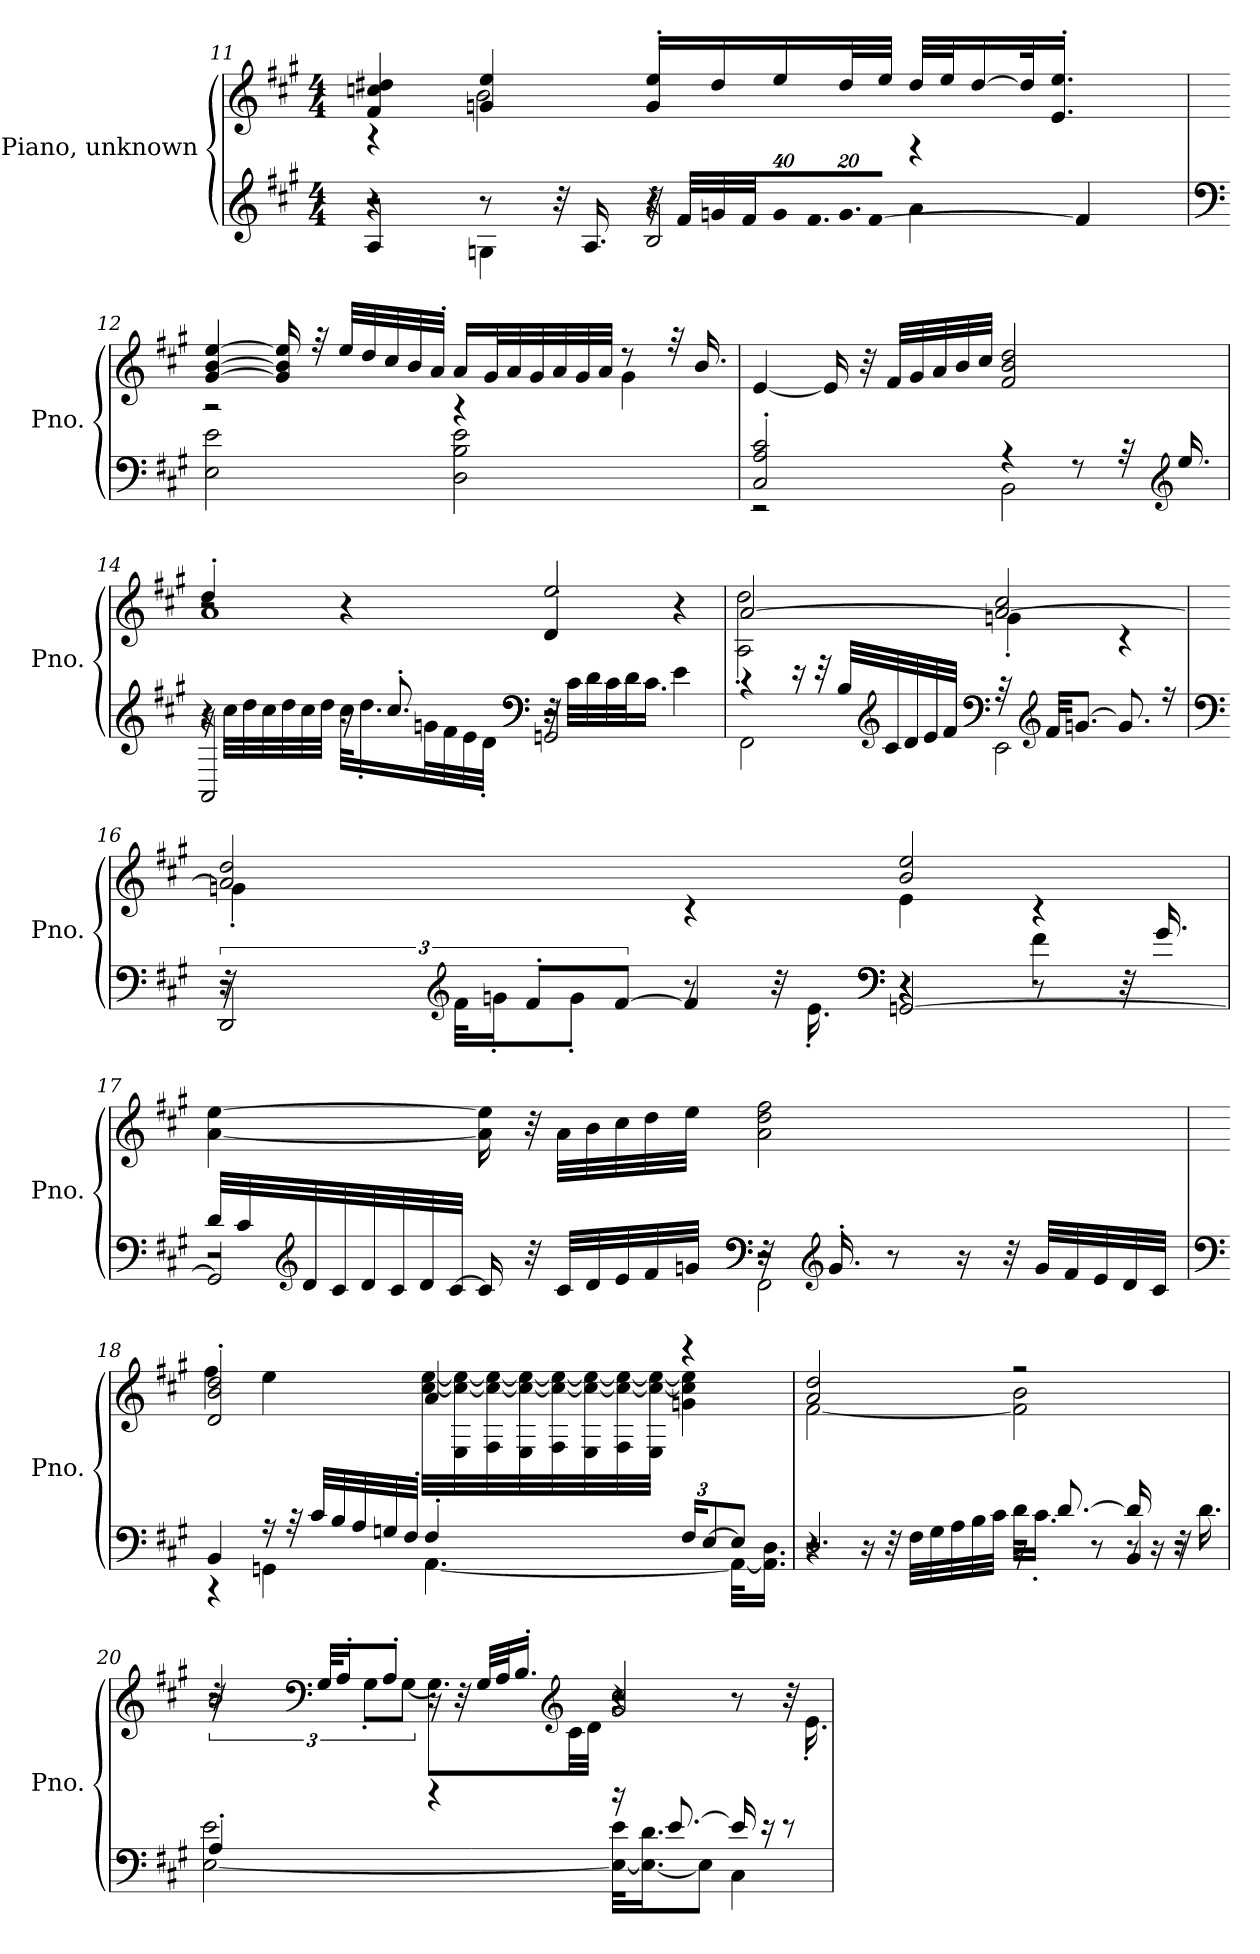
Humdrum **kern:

**kern	**kern
*part1	*part1
*staff2	*staff1
*I"Piano, unknown	*
*I'Pno.	*
!!LO:LB:g=z
*clefG2	*clefG2
*k[f#c#g#]	*k[f#c#g#]
*M4/4	*M4/4
=11	=11
*^	*^
*	*^	*	*
4A/	4r	2r	4f#/ 4ccn/ 4dd#X/	4r
8r	4Gn\	.	4gn/ 4ee/	2b\
32r	.	.	.	.
16.A/	.	.	.	.
32r	4r	2B/	16g/' 16ee/'LL	.
32f#/LLL	.	.	.	.
32gn/	.	.	16dd#/	.
32f#/	.	.	.	.
*Xbrackettup	*	*	*	*
!LO:N:vis=32	!	!	!	!
640%23g/	.	.	16ee/	.
!LO:N:vis=64.	!	!	!	!
640%17f#/L	.	.	.	.
!LO:N:vis=64.	!	!	!	!
640%17g/J	.	.	32dd#/L	.
!LO:N:vis=32	!	!	!	!
[640%23f#/JJJ	.	.	.	.
.	.	.	32ee/JJJ	.
4f#/]	4a\	.	32dd#/LLL	4r
.	.	.	32ee/J	.
.	.	.	[16dd#/	.
.	.	.	32dd#/K]	.
.	.	.	16.e/' 16.ee/'JJ	.
*v	*v	*v	*	*
=12	=12	=12
*clefF4	*	*
2E\ 2e\	[4g#/ [4b/ [4ee/	2r
.	16g#/] 16b/] 16ee/]	.
.	32r	.
.	32ee/LLL	.
.	32dd/	.
.	32cc#/	.
.	32b/	.
.	32a'/JJJ	.
2D\ 2B\ 2e\	16a/LL	4r
.	32g#/L	.
.	32a/	.
.	32g#/	.
.	32a/	.
.	32g#/	.
.	32a/JJJ	.
.	8r	4g#\
.	32r	.
.	16.b/	.
*	*v	*v
!!LO:PB:g=z
=13	=13
*^	*
2C#/' 2A/' 2c#/'	2r	[4e/
.	.	16e/]
.	.	32r
.	.	32f#/LLL
.	.	32g#/
.	.	32a/
.	.	32b/
.	.	32cc#/JJJ
4r	2BB\	2f#/ 2b/ 2dd/
8r	.	.
32r	.	.
*clefG2	*	*
16.ee/	.	.
=14	=14	=14
*	*^	*^
*	*	*	*	*^
4r	16r	2AA/	2r	1a	4dd'/
.	32cc#\LLL	.	.	.	.
.	32dd\	.	.	.	.
.	32cc#\	.	.	.	.
.	32dd\	.	.	.	.
.	32cc#\	.	.	.	.
.	32dd\JJJ	.	.	.	.
16r	32cc#\KLL	.	.	.	4r
.	16.dd'\	.	.	.	.
8.cc#'/	.	.	.	.	.
.	32gn\L	.	.	.	.
.	32f#\	.	.	.	.
.	32e\	.	.	.	.
.	32d'\JJJ	.	.	.	.
*clefF4	*	*	*	*	*
2r	32r	2GGn/	2ee/	.	4d'/
.	32c#\LLL	.	.	.	.
.	32d\	.	.	.	.
.	32c#\	.	.	.	.
.	32d\J	.	.	.	.
.	16.c#\JJ	.	.	.	.
.	4e\	.	.	.	4r
*	*v	*v	*	*	*
*	*	*	*v	*v
!!LO:LB:g=z
=15	=15	=15	=15
4r	2FF#\	[2a/	2A\' 2dd\'
16r	.	.	.
32r	.	.	.
32B/LLL	.	.	.
*clefG2	*	*	*
32c#/	.	.	.
32d/	.	.	.
32e/	.	.	.
32f#/JJJ	.	.	.
*clefF4	*	*	*
32r	2EE\	2a/_ 2cc#/	4gn'\
*clefG2	*	*	*
32f#/KKL	.	.	.
[8.gn/J	.	.	.
8.g/]	.	.	4r
16r	.	.	.
*v	*v	*	*
=16	=16	=16
*clefF4	*	*
*brackettup	*	*
*^	*	*
*	*^	*	*
12r	32r	2DD/	2a/] 2dd/	4gn'\
*clefG2	*	*	*	*
.	32f#\KLL	.	.	.
.	16gn'\J	.	.	.
12f#'/L	.	.	.	.
.	8g'\J	.	.	.
[12f#/J	.	.	.	.
4f#/]	8r	.	.	4r
.	32r	.	.	.
.	16.e'\	.	.	.
*clefF4	*	*	*	*
4r	4r	[2GGn/	2b/ 2ee/	4e\
8r	4f#\	.	.	4r
32r	.	.	.	.
16.g/	.	.	.	.
*	*	*	*v	*v
!!LO:LB:g=z
=17	=17	=17	=17
32d/LLL	2r	2GG/]	[4a\ [4ee\
32c#/	.	.	.
*clefG2	*	*	*
32d/	.	.	.
32c#/	.	.	.
32d/	.	.	.
32c#/	.	.	.
32d/	.	.	.
[32c#/JJJ	.	.	.
16c#/]	.	.	16a\] 16ee\]
32r	.	.	32r
32c#/LLL	.	.	32a\LLL
32d/	.	.	32b\
32e/	.	.	32cc#\
32f#/	.	.	32dd\
32gn/JJJ	.	.	32ee\JJJ
*clefF4	*	*	*
32r	2FF#\	2r	2a\ 2dd\ 2ff#\
*clefG2	*	*	*
16.g'/	.	.	.
8r	.	.	.
16r	.	.	.
32r	.	.	.
32g/LLL	.	.	.
32f#/	.	.	.
32e/	.	.	.
32d/	.	.	.
32c#/JJJ	.	.	.
*v	*v	*v	*
!!LO:LB:g=z
=18	=18
*clefF4	*
*^	*^
4BB/	4r	2d/' 2b/' 2dd/'	4ff#\
16r	4GGn\	.	4ee\
32r	.	.	.
32c#/LLL	.	.	.
32B/	.	.	.
32A/	.	.	.
32Gn/	.	.	.
32F#'/JJJ	.	.	.
4F#'/	[4.AA\	4a/	[32cc#\ [32ee\LLL
.	.	.	32E\ 32cc#\_ 32ee\_
.	.	.	32F#\ 32cc#\_ 32ee\_
.	.	.	32E\ 32cc#\_ 32ee\_
.	.	.	32F#\ 32cc#\_ 32ee\_
.	.	.	32E\ 32cc#\_ 32ee\_
.	.	.	32F#\ 32cc#\_ 32ee\_
.	.	.	32E\ 32cc#\_ 32ee\_JJJ
*Xbrackettup	*	*	*
24F#/KL	.	4r	4gn\ 4cc#\] 4ee\]
[12E/	.	.	.
8E/J]	32AA\KLL_	.	.
.	16.AA\] 16.D\JJ	.	.
!!LO:LB:g=z	!!
=19	=19	=19	=19
*	*^	*	*
2r	4r	2.D/	2a/ 2dd/	[2f#\
.	16r	.	.	.
.	32r	.	.	.
.	32F#\LLL	.	.	.
.	32G#\	.	.	.
.	32A\	.	.	.
.	32B\	.	.	.
.	32c#\JJJ	.	.	.
16r	32d\KLL	.	2r	2f#\] 2b\
.	16.c#'\JJ	.	.	.
[8.d/	.	.	.	.
.	8r	.	.	.
16d/]	8r	4BB/	.	.
16r	.	.	.	.
8r	32r	.	.	.
.	16.d\	.	.	.
*	*v	*v	*	*
!!LO:LB:g=z
=20	=20	=20	=20
*	*	*	*^
4A'/	[2E\ 2e\	2b/	12r	32r
*	*	*clefF4	*	*
.	.	.	.	32G#/KLL
.	.	.	.	16A'/J
.	.	.	12G#'\L	.
.	.	.	.	8A'/J
.	.	.	[12G#\J	.
4r	.	.	8.G#\L]	16r
.	.	.	.	32r
.	.	.	.	32G#/LLL
.	.	.	.	32A/J
.	.	.	.	16.B'/JJ
*	*	*clefG2	*	*
.	.	.	32c#\LL	.
.	.	.	32d\JJJ	.
16r	32E\_ 32e\KLL	2g#/ 2cc#/	4r	2r
.	16.E\_ 16.d\J	.	.	.
[8.e/	.	.	.	.
.	8E\J]	.	.	.
16e/]	4C#\	.	8r	.
16r	.	.	.	.
8r	.	.	32r	.
.	.	.	16.e'\	.
*v	*v	*	*	*
*	*v	*v	*v
=	=
*-	*-
